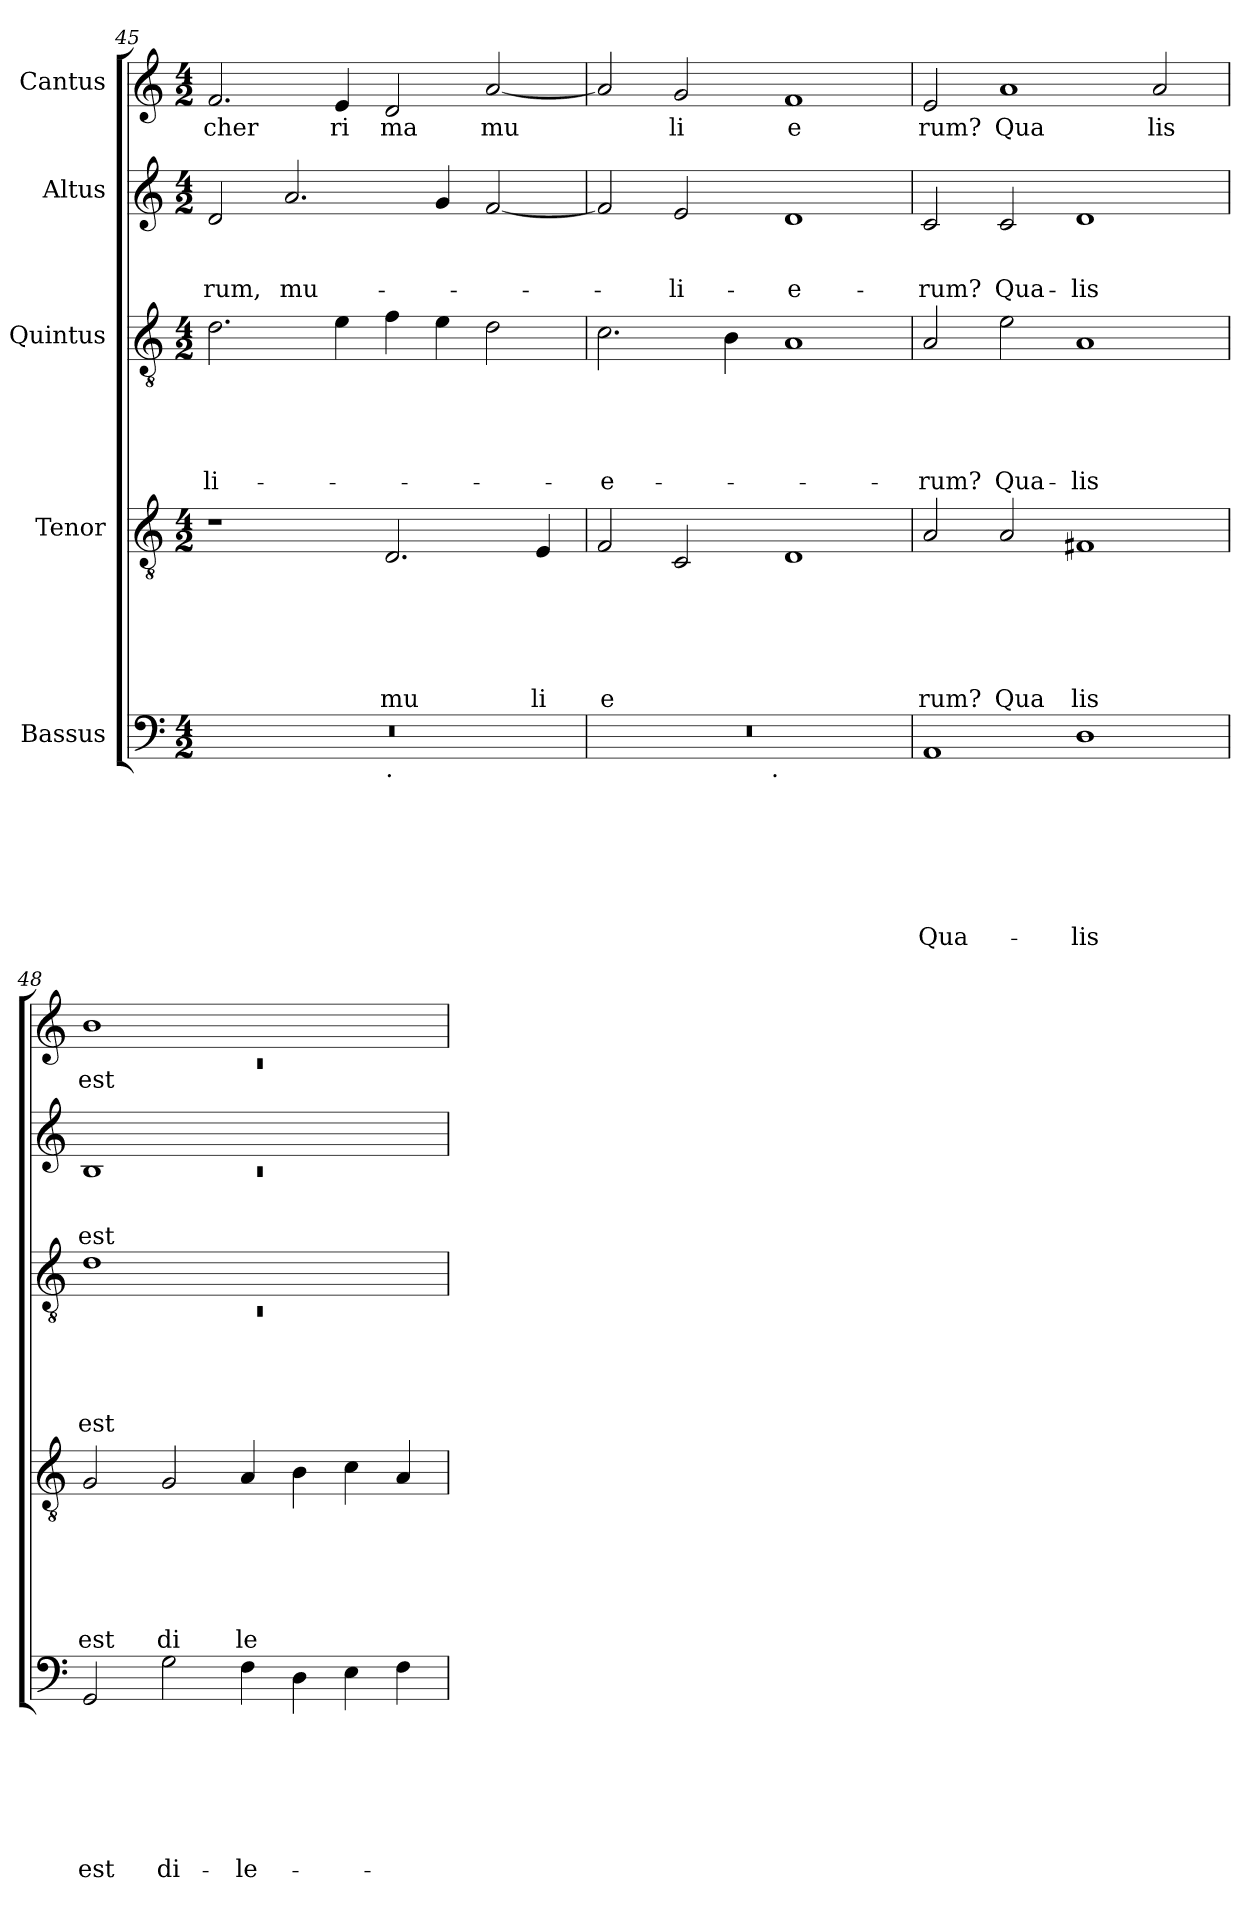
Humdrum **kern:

**kern	**text	**text	**text	**text	**text	**text	**text	**kern	**text	**text	**text	**text	**text	**text	**kern	**text	**text	**text	**text	**text	**kern	**text	**text	**text	**kern	**text
*part5	*part5	*part5	*part5	*part5	*part5	*part5	*part5	*part4	*part4	*part4	*part4	*part4	*part4	*part4	*part3	*part3	*part3	*part3	*part3	*part3	*part2	*part2	*part2	*part2	*part1	*part1
*staff5	*staff5	*staff5	*staff5	*staff5	*staff5	*staff5	*staff5	*staff4	*staff4	*staff4	*staff4	*staff4	*staff4	*staff4	*staff3	*staff3	*staff3	*staff3	*staff3	*staff3	*staff2	*staff2	*staff2	*staff2	*staff1	*staff1
*I"Bassus	*	*	*	*	*	*	*	*I"Tenor	*	*	*	*	*	*	*I"Quintus	*	*	*	*	*	*I"Altus	*	*	*	*I"Cantus	*
*clefF4	*	*	*	*	*	*	*	*clefGv2	*	*	*	*	*	*	*clefGv2	*	*	*	*	*	*clefG2	*	*	*	*clefG2	*
*k[]	*	*	*	*	*	*	*	*k[]	*	*	*	*	*	*	*k[]	*	*	*	*	*	*k[]	*	*	*	*k[]	*
*C:	*	*	*	*	*	*	*	*C:	*	*	*	*	*	*	*C:	*	*	*	*	*	*C:	*	*	*	*C:	*
*M4/2	*	*	*	*	*	*	*	*M4/2	*	*	*	*	*	*	*M4/2	*	*	*	*	*	*M4/2	*	*	*	*M4/2	*
=45	=45	=45	=45	=45	=45	=45	=45	=45	=45	=45	=45	=45	=45	=45	=45	=45	=45	=45	=45	=45	=45	=45	=45	=45	=45	=45
!	!	!	!	!	!	!	!	!	!	!	!	!	!	!	!	!	!	!	!	!LO:LY:b	!	!	!	!LO:LY:b	!	!LO:LY:b
*^	*	*	*	*	*	*	*	*	*	*	*	*	*	*	*	*	*	*	*	*	*	*	*	*	*	*
0r	1ryy	.	.	.	.	.	.	.	1r	.	.	.	.	.	.	2.d\	.	.	.	.	-li-	2d/	.	.	-rum,	2.f/	cher
!	!	!	!	!	!	!	!	!	!	!	!	!	!	!	!	!	!	!	!	!	!	!	!	!	!LO:LY:b	!	!
.	.	.	.	.	.	.	.	.	.	.	.	.	.	.	.	.	.	.	.	.	.	2.a/	.	.	mu-	.	.
!	!	!	!	!	!	!	!	!	!	!	!	!	!	!	!	!	!	!	!	!	!	!	!	!	!	!	!LO:LY:b
.	.	.	.	.	.	.	.	.	.	.	.	.	.	.	.	4e\	.	.	.	.	.	.	.	.	.	4e/	ri
!	!LO:TX:b:t=.	!	!	!	!	!	!	!	!	!	!	!	!	!	!	!	!	!	!	!	!	!	!	!	!	!	!
!	!	!	!	!	!	!	!	!	!	!	!	!	!	!	!LO:LY:b	!	!	!	!	!	!	!	!	!	!	!	!LO:LY:b
.	1ryy	.	.	.	.	.	.	.	2.D/	.	.	.	.	.	mu	4f\	.	.	.	.	.	.	.	.	.	2d/	ma
.	.	.	.	.	.	.	.	.	.	.	.	.	.	.	.	4e\	.	.	.	.	.	4g/	.	.	.	.	.
!	!	!	!	!	!	!	!	!	!	!	!	!	!	!	!	!	!	!	!	!	!	!	!	!	!	!	!LO:LY:b
.	.	.	.	.	.	.	.	.	.	.	.	.	.	.	.	2d\	.	.	.	.	.	[<2f/	.	.	.	[<2a/	mu
!	!	!	!	!	!	!	!	!	!	!	!	!	!	!	!LO:LY:b	!	!	!	!	!	!	!	!	!	!	!	!
.	.	.	.	.	.	.	.	.	4E/	.	.	.	.	.	li	.	.	.	.	.	.	.	.	.	.	.	.
=46	=46	=46	=46	=46	=46	=46	=46	=46	=46	=46	=46	=46	=46	=46	=46	=46	=46	=46	=46	=46	=46	=46	=46	=46	=46	=46	=46
!	!	!	!	!	!	!	!	!	!	!	!	!	!	!	!LO:LY:b	!	!	!	!	!	!LO:LY:b	!	!	!	!	!	!
0r	2ryy	.	.	.	.	.	.	.	2F/	.	.	.	.	.	e	2.c\	.	.	.	.	-e-	2f/]	.	.	.	2a/]	.
!	!	!	!	!	!	!	!	!	!	!	!	!	!	!	!	!	!	!	!	!	!	!	!	!	!LO:LY:b	!	!LO:LY:b
.	4...ryy	.	.	.	.	.	.	.	2C/	.	.	.	.	.	.	.	.	.	.	.	.	2e/	.	.	-li-	2g/	li
.	.	.	.	.	.	.	.	.	.	.	.	.	.	.	.	4B\	.	.	.	.	.	.	.	.	.	.	.
!	!LO:TX:b:t=.	!	!	!	!	!	!	!	!	!	!	!	!	!	!	!	!	!	!	!	!	!	!	!	!	!	!
.	1ryy	.	.	.	.	.	.	.	.	.	.	.	.	.	.	.	.	.	.	.	.	.	.	.	.	.	.
!	!	!	!	!	!	!	!	!	!	!	!	!	!	!	!	!	!	!	!	!	!	!	!	!	!LO:LY:b	!	!LO:LY:b
.	.	.	.	.	.	.	.	.	1D	.	.	.	.	.	.	1A	.	.	.	.	.	1d	.	.	-e-	1f	e
.	32ryy	.	.	.	.	.	.	.	.	.	.	.	.	.	.	.	.	.	.	.	.	.	.	.	.	.	.
=47	=47	=47	=47	=47	=47	=47	=47	=47	=47	=47	=47	=47	=47	=47	=47	=47	=47	=47	=47	=47	=47	=47	=47	=47	=47	=47	=47
!	!	!	!	!	!	!	!	!LO:LY:b	!	!	!	!	!	!	!LO:LY:b	!	!	!	!	!	!LO:LY:b	!	!	!	!LO:LY:b	!	!LO:LY:b
*v	*v	*	*	*	*	*	*	*	*	*	*	*	*	*	*	*	*	*	*	*	*	*	*	*	*	*	*
1AA	.	.	.	.	.	.	Qua-	2A/	.	.	.	.	.	rum?	2A/	.	.	.	.	-rum?	2c/	.	.	-rum?	2e/	rum?
!	!	!	!	!	!	!	!	!	!	!	!	!	!	!LO:LY:b	!	!	!	!	!	!LO:LY:b	!	!	!	!LO:LY:b	!	!LO:LY:b
.	.	.	.	.	.	.	.	2A/	.	.	.	.	.	Qua	2e\	.	.	.	.	Qua-	2c/	.	.	Qua-	1a	Qua
!	!	!	!	!	!	!	!LO:LY:b	!	!	!	!	!	!	!LO:LY:b	!	!	!	!	!	!LO:LY:b	!	!	!	!LO:LY:b	!	!
1D	.	.	.	.	.	.	-lis	1F#X	.	.	.	.	.	lis	1A	.	.	.	.	-lis	1d	.	.	-lis	.	.
!	!	!	!	!	!	!	!	!	!	!	!	!	!	!	!	!	!	!	!	!	!	!	!	!	!	!LO:LY:b
.	.	.	.	.	.	.	.	.	.	.	.	.	.	.	.	.	.	.	.	.	.	.	.	.	2a/	lis
=48	=48	=48	=48	=48	=48	=48	=48	=48	=48	=48	=48	=48	=48	=48	=48	=48	=48	=48	=48	=48	=48	=48	=48	=48	=48	=48
*	*	*	*	*	*	*	*	*	*	*	*	*	*	*	*^	*	*	*	*	*	*^	*	*	*	*^	*
!	!	!	!	!	!	!	!LO:LY:b	!	!	!	!	!	!	!LO:LY:b	!	!LO:N:vis=1	!	!	!	!	!LO:LY:b	!	!LO:N:vis=1	!	!	!LO:LY:b	!	!LO:N:vis=1	!LO:LY:b
2GG/	.	.	.	.	.	.	est	2G/	.	.	.	.	.	est	1d	0rC	.	.	.	.	est	1B	0rc	.	.	est	1b	0rc	est
!	!	!	!	!	!	!	!LO:LY:b	!	!	!	!	!	!	!LO:LY:b	!	!	!	!	!	!	!	!	!	!	!	!	!	!	!
2G\	.	.	.	.	.	.	di-	2G/	.	.	.	.	.	di	.	.	.	.	.	.	.	.	.	.	.	.	.	.	.
!	!	!	!	!	!	!	!LO:LY:b	!	!	!	!	!	!	!LO:LY:b	!	!	!	!	!	!	!	!	!	!	!	!	!	!	!
4F\	.	.	.	.	.	.	-le-	4A/	.	.	.	.	.	le	1ryy	.	.	.	.	.	.	1ryy	.	.	.	.	1ryy	.	.
4D\	.	.	.	.	.	.	.	4B\	.	.	.	.	.	.	.	.	.	.	.	.	.	.	.	.	.	.	.	.	.
4E\	.	.	.	.	.	.	.	4c\	.	.	.	.	.	.	.	.	.	.	.	.	.	.	.	.	.	.	.	.	.
4F\	.	.	.	.	.	.	.	4A/	.	.	.	.	.	.	.	.	.	.	.	.	.	.	.	.	.	.	.	.	.
*	*	*	*	*	*	*	*	*	*	*	*	*	*	*	*v	*v	*	*	*	*	*	*	*	*	*	*	*v	*v	*
*	*	*	*	*	*	*	*	*	*	*	*	*	*	*	*	*	*	*	*	*	*v	*v	*	*	*	*	*
=	=	=	=	=	=	=	=	=	=	=	=	=	=	=	=	=	=	=	=	=	=	=	=	=	=	=
*-	*-	*-	*-	*-	*-	*-	*-	*-	*-	*-	*-	*-	*-	*-	*-	*-	*-	*-	*-	*-	*-	*-	*-	*-	*-	*-
